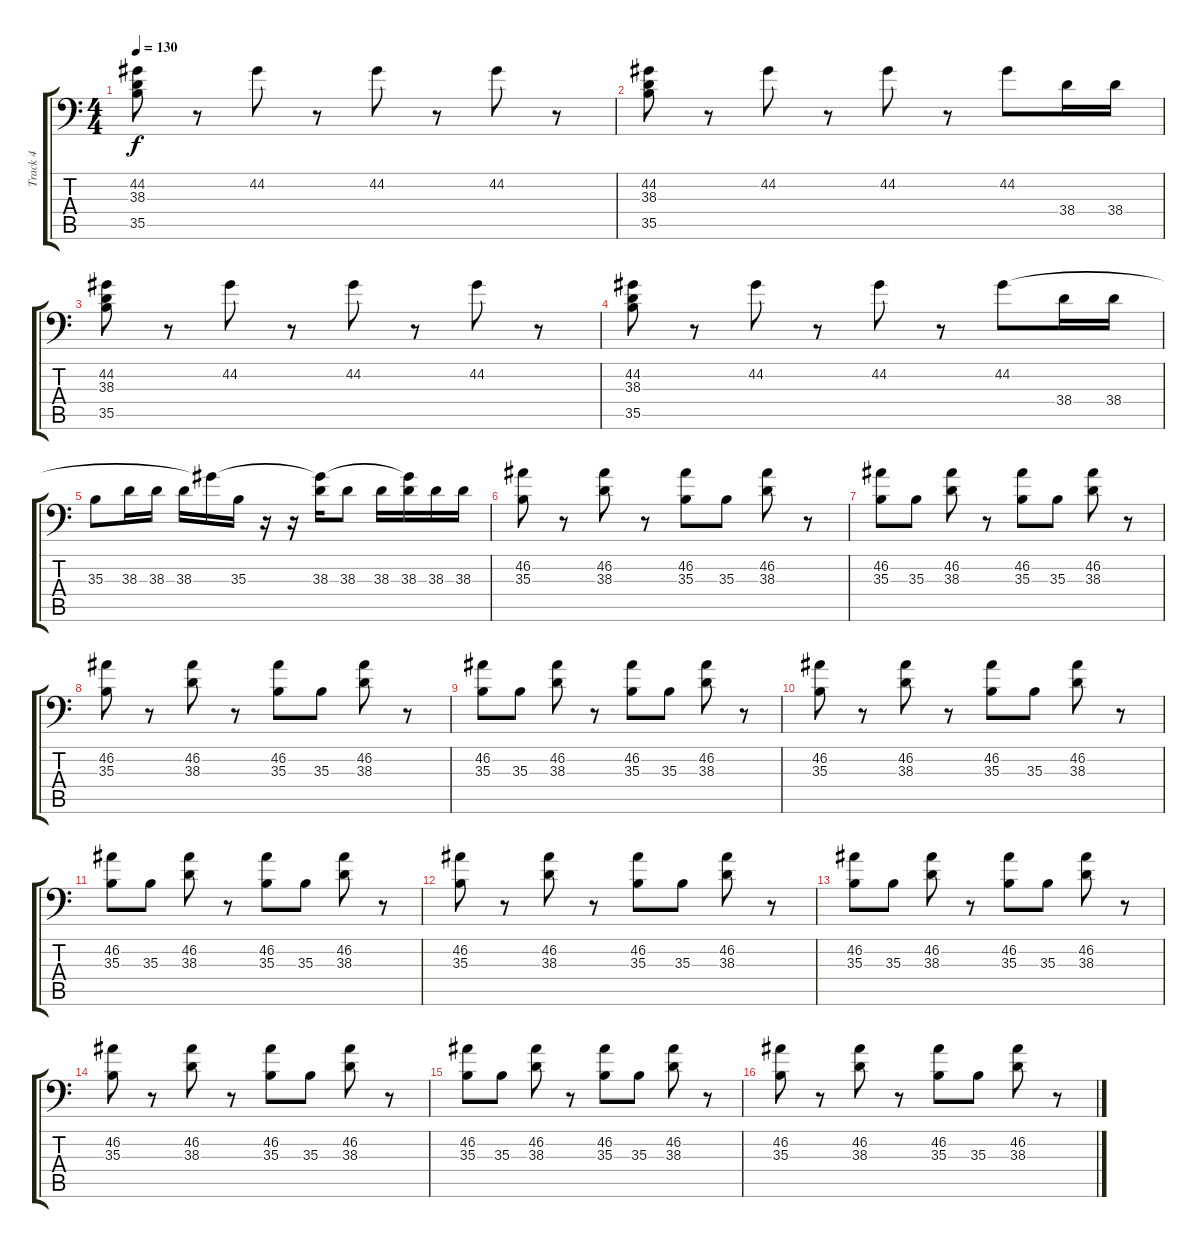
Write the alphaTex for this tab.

\track ("Track 4" "Track 4") {instrument acousticgrandpiano}
\staff {score tabs}
\tuning (C-1 C-1 C-1 C-1 C-1 C-1) {hide}
\ts (4 4)
\tempo 130
\clef f4
\ks c
(44.2 38.3 35.5).8{dy f} r.8 44.2.8 r.8 44.2.8 r.8 44.2.8 r.8 |
(44.2 38.3 35.5).8 r.8 44.2.8 r.8 44.2.8 r.8 44.2.8 38.4.16 38.4.16 |
(44.2 38.3 35.5).8 r.8 44.2.8 r.8 44.2.8 r.8 44.2.8 r.8 |
(44.2 38.3 35.5).8 r.8 44.2.8 r.8 44.2.8 r.8 44.2.8 38.4.16 38.4.16 |
35.3.8 38.3.16 38.3.16 38.3.16 44.2{t}.16 35.3.16 r.16 r.16 (44.2{t} 38.3).16 38.3.8 38.3.16 (44.2{t} 38.3).16 38.3.16 38.3.16 |
(46.2 35.3).8 r.8 (46.2 38.3).8 r.8 (46.2 35.3).8 35.3.8 (46.2 38.3).8 r.8 |
(46.2 35.3).8 35.3.8 (46.2 38.3).8 r.8 (46.2 35.3).8 35.3.8 (46.2 38.3).8 r.8 |
(46.2 35.3).8 r.8 (46.2 38.3).8 r.8 (46.2 35.3).8 35.3.8 (46.2 38.3).8 r.8 |
(46.2 35.3).8 35.3.8 (46.2 38.3).8 r.8 (46.2 35.3).8 35.3.8 (46.2 38.3).8 r.8 |
(46.2 35.3).8 r.8 (46.2 38.3).8 r.8 (46.2 35.3).8 35.3.8 (46.2 38.3).8 r.8 |
(46.2 35.3).8 35.3.8 (46.2 38.3).8 r.8 (46.2 35.3).8 35.3.8 (46.2 38.3).8 r.8 |
(46.2 35.3).8 r.8 (46.2 38.3).8 r.8 (46.2 35.3).8 35.3.8 (46.2 38.3).8 r.8 |
(46.2 35.3).8 35.3.8 (46.2 38.3).8 r.8 (46.2 35.3).8 35.3.8 (46.2 38.3).8 r.8 |
(46.2 35.3).8 r.8 (46.2 38.3).8 r.8 (46.2 35.3).8 35.3.8 (46.2 38.3).8 r.8 |
(46.2 35.3).8 35.3.8 (46.2 38.3).8 r.8 (46.2 35.3).8 35.3.8 (46.2 38.3).8 r.8 |
(46.2 35.3).8 r.8 (46.2 38.3).8 r.8 (46.2 35.3).8 35.3.8 (46.2 38.3).8 r.8
